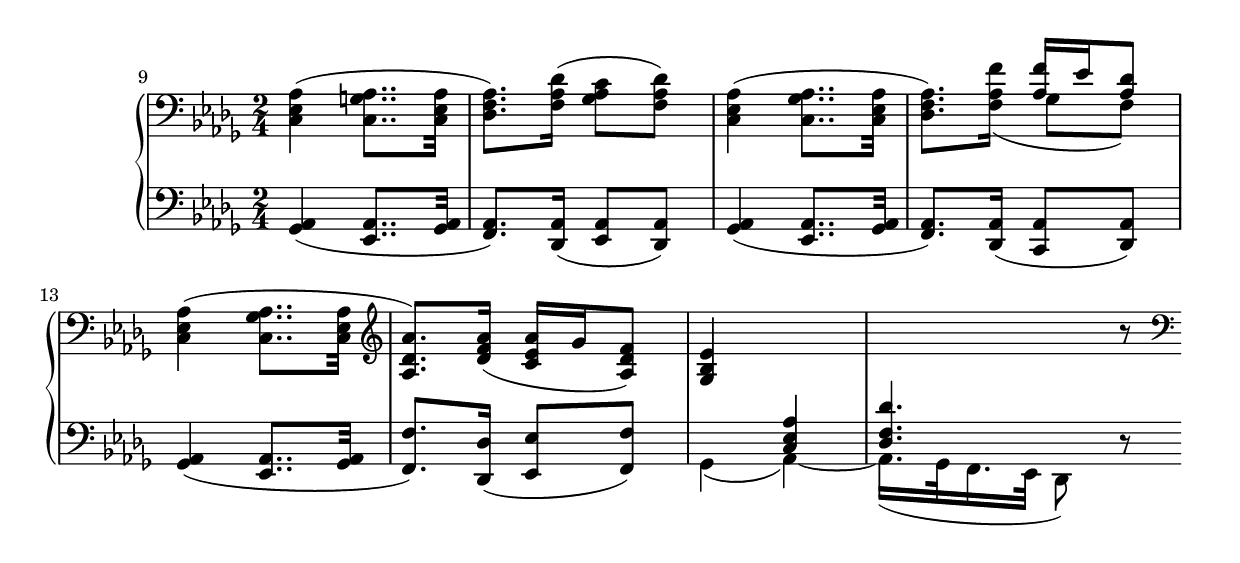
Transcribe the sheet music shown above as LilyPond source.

\version "2.11.38"
\include "english.ly"

% NR 1.7 Repeats

% Beethoven, Op. 57
% Piano sonata 23 - Dem Grafen Franz von Brunswick Gewidmet
% Movt II, Andante con moto
% Measures 9 - 16

\layout { }

\new PianoStaff <<

   \new Staff = RH {
      \clef bass
      \key df \major
      \time 2/4
      \set Score.currentBarNumber = #9
      \bar "|:"
      <af ef c>4 (
      <af g c>8..
      <af ef c>32
      |
      <af f df>8. )
      <df' af f>16 (
      <c' af gf>8
      <df' af f>8 )
      |
      <af ef c>4 (
      <af gf c>8..
      <af ef c>32
      |
      <af f df>8. )
      \slurDown
      <f' af f>16 (
      <<
         {
            \voiceTwo
            gf8
            f8 )
         }
         \new Voice {
            \voiceOne
            <f' af>16
            ef'16
            <df' af>8
         }
      >>
      \oneVoice
      |
      <af ef c>4 (
      <af gf c>8..
      <af ef c>32
      \clef treble
      |
      <af' df' af>8. )
      <af' f' df'>16 (
      <af' ef' c'>16
      gf'16
      <f' df' af>8 )
      |
      \slurUp
      <ef' bf gf>4
      \change Staff = LH
      \voiceOne
      <af ef c>4
      |
      <df' f df>4.
      \change Staff = RH
      \oneVoice
      r8
      \clef bass
      \bar ":|"
   }

   \new Staff = LH {
      \clef bass
      \key df \major
      \time 2/4
      <af, gf,>4 (
      <af, ef,>8..
      <af, gf,>32
      |
      <af, f,>8. )
      <af, df,>16 (
      <af, ef,>8
      <af, df,>8 )
      |
      <af, gf,>4 (
      <af, ef,>8..
      <af, gf,>32
      |
      <af, f,>8. )
      <af, df,>16 (
      <af, c,>8
      <af, df,> )
      |
      <af, gf,>4 (
      <af, ef,>8..
      <af, gf,>32
      |
      <f f,>8. )
      <df df,>16 (
      <ef ef,>8
      <f f,>8 )
      |
      \voiceTwo
      gf,4  (
      af,4 ~ )
      |
      af,16. [ ( 
      gf,32
      f,16.
      ef,32 ]
      df,8 )
      \oneVoice
      r8
   }
   
>>
